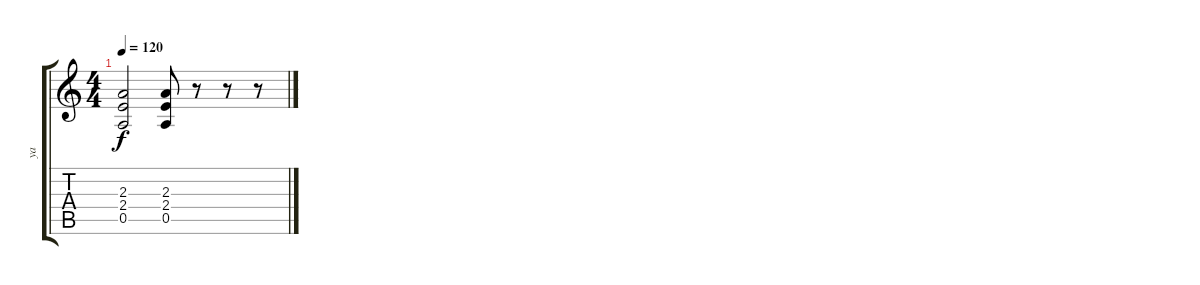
\track ("ya" "ya") {instrument overdrivenguitar}
\staff {score tabs}
\tuning (E4 B3 G3 D3 A2 E2) {hide}
\ts (4 4)
\tempo 120
\clef g2
\ks c
(2.3 2.4 0.5).2{dy f} (2.3 2.4 0.5).8 r.8 r.8 r.8
